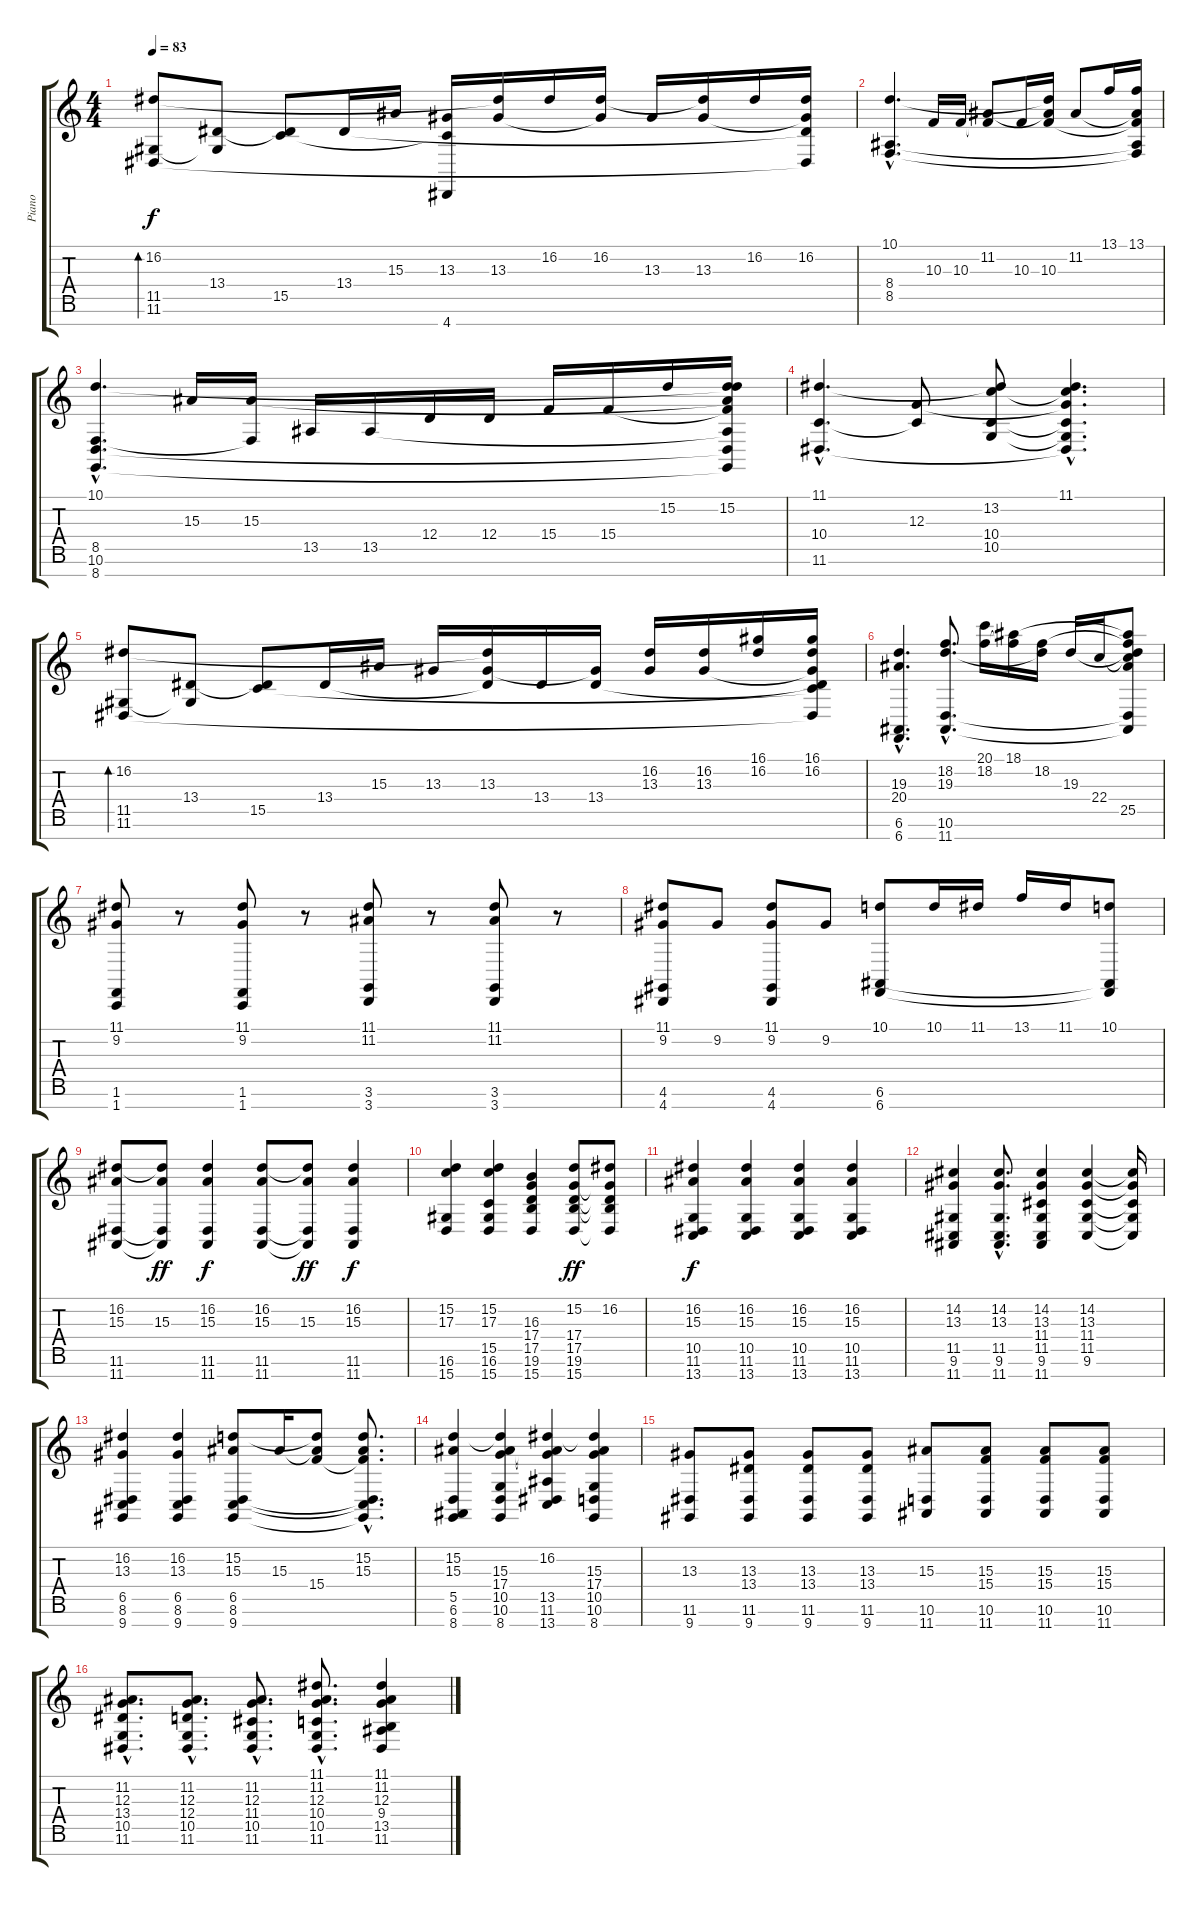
\track ("Piano" "Piano") {instrument acousticgrandpiano}
\staff {score tabs}
\tuning (E4 B3 G3 D3 A2 E2 B1) {hide}
\ts (4 4)
\tempo 83
\clef g2
\ks c
(16.2 11.5 11.6).8{bd 240 dy f} (13.4 11.5{t}).8 (13.4{t} 15.5).8 13.4.16 15.3.16 (13.3 15.5{t} 4.7{t}).16 (16.2{t} 13.3).16 16.2.16 (16.2 13.3{t}).16 13.3.16 (16.2{t} 13.3).16 16.2.16 (16.2 13.3{t} 13.4{t} 11.6{t}).16 |
(10.1{hac} 8.4{hac} 8.5{hac}).4{d} 10.3.16 10.3.16 (11.2 10.3{t}).8 10.3.16 (10.1{t} 11.2{t} 10.3).16 11.2.8 13.1.16 (13.1 11.2{t} 10.3{t} 8.4{t} 8.5{t}).16 |
(10.1{hac} 8.5{hac} 10.6{hac} 8.7{hac}).4{d} 15.3.16 (15.3 8.5{t}).16 13.5.16 13.5.16 12.4.16 12.4.16 15.4.16 15.4.16 15.2.16 (10.1{t} 15.2 15.3{t} 15.4{t} 13.5{t} 10.6{t} 8.7{t}).16 |
(11.1{hac} 10.4{hac} 11.6{hac}).4{d} (12.3 10.4{t}).8 (11.1{t} 13.2 10.4 10.5).8 (11.1{hac} 13.2{hac t} 12.3{hac t} 10.4{hac t} 10.5{hac t} 11.6{hac t}).4{d} |
(16.2 11.5 11.6).8{bd 240} (13.4 11.5{t}).8 (13.4{t} 15.5).8 13.4.16 15.3.16 13.3.16 (16.2{t} 13.3 13.4{t}).16 13.4.16 (13.3{t} 13.4).16 (16.2 13.3).16 (16.2 13.3).16 (16.1 16.2).16 (16.1 16.2 13.3{t} 13.4{t} 15.5{t} 11.6{t}).16 |
(19.3{hac} 20.4{hac} 6.6{hac} 6.7{hac}).4{d} (18.2{hac} 19.3{hac} 10.6{hac} 11.7{hac}).8{d} (20.1 18.2).16 (18.1 18.2{t}).16 (18.2 19.3{t}).16 19.3.16 22.4.16 (18.1{t} 18.2{t} 19.3{t} 22.4{t} 25.5 10.6{t} 11.7{t}).8 |
(11.1 9.2 1.6 1.7).8 r.8 (11.1 9.2 1.6 1.7).8 r.8 (11.1 11.2 3.6 3.7).8 r.8 (11.1 11.2 3.6 3.7).8 r.8 |
(11.1 9.2 4.6 4.7).8 9.2.8 (11.1 9.2 4.6 4.7).8 9.2.8 (10.1 6.6 6.7).8 10.1.16 11.1.16 13.1.16 11.1.16 (10.1 6.6{t} 6.7{t}).8 |
(16.2 15.3 11.6 11.7).8 (16.2{t} 15.3 11.6{t} 11.7{t}).8{dy ff} (16.2 15.3 11.6 11.7).4{dy f} (16.2 15.3 11.6 11.7).8 (16.2{t} 15.3 11.6{t} 11.7{t}).8{dy ff} (16.2 15.3 11.6 11.7).4{dy f} |
(15.2 17.3 16.6 15.7).4 (15.2 17.3 15.5 16.6 15.7).4 (16.3 17.4 17.5 19.6 15.7).4 (15.2 17.4 17.5 19.6 15.7).8{dy ff} (16.2 17.4{t} 17.5{t} 19.6{t} 15.7{t}).8 |
(16.2 15.3 10.5 11.6 13.7).4{dy f} (16.2 15.3 10.5 11.6 13.7).4 (16.2 15.3 10.5 11.6 13.7).4 (16.2 15.3 10.5 11.6 13.7).4 |
(14.2 13.3 11.5 9.6 11.7).4 (14.2{hac} 13.3{hac} 11.5{hac} 9.6{hac} 11.7{hac}).8{d} (14.2 13.3 11.4 11.5 9.6 11.7).4 (14.2 13.3 11.4 11.5 9.6).4 (14.2{t} 13.3{t} 11.4{t} 11.5{t} 9.6{t}).16 |
(16.2 13.3 6.5 8.6 9.7).4 (16.2 13.3 6.5 8.6 9.7).4 (15.2 15.3 6.5 8.6 9.7).8 15.3.16 (15.2{t} 15.3{t} 15.4).8 (15.2{hac} 15.3{hac} 15.4{hac t} 6.5{hac t} 8.6{hac t} 9.7{hac t}).8{d} |
(15.2 15.3 5.5 6.6 8.7).4 (15.2{t} 15.3 17.4 10.5 10.6 8.7).4 (16.2 15.3{t} 17.4{t} 13.5 11.6 13.7).4 (16.2{t} 15.3 17.4 10.5 10.6 8.7).4 |
(13.3 11.6 9.7).8 (13.3 13.4 11.6 9.7).8 (13.3 13.4 11.6 9.7).8 (13.3 13.4 11.6 9.7).8 (15.3 10.6 11.7).8 (15.3 15.4 10.6 11.7).8 (15.3 15.4 10.6 11.7).8 (15.3 15.4 10.6 11.7).8 |
(11.2{hac} 12.3{hac} 13.4{hac} 10.5{hac} 11.6{hac}).8{d} (11.2{hac} 12.3{hac} 12.4{hac} 10.5{hac} 11.6{hac}).8{d} (11.2{hac} 12.3{hac} 11.4{hac} 10.5{hac} 11.6{hac}).8{d} (11.1{hac} 11.2{hac} 12.3{hac} 10.4{hac} 10.5{hac} 11.6{hac}).8{d} (11.1 11.2 12.3 9.4 13.5 11.6).4
